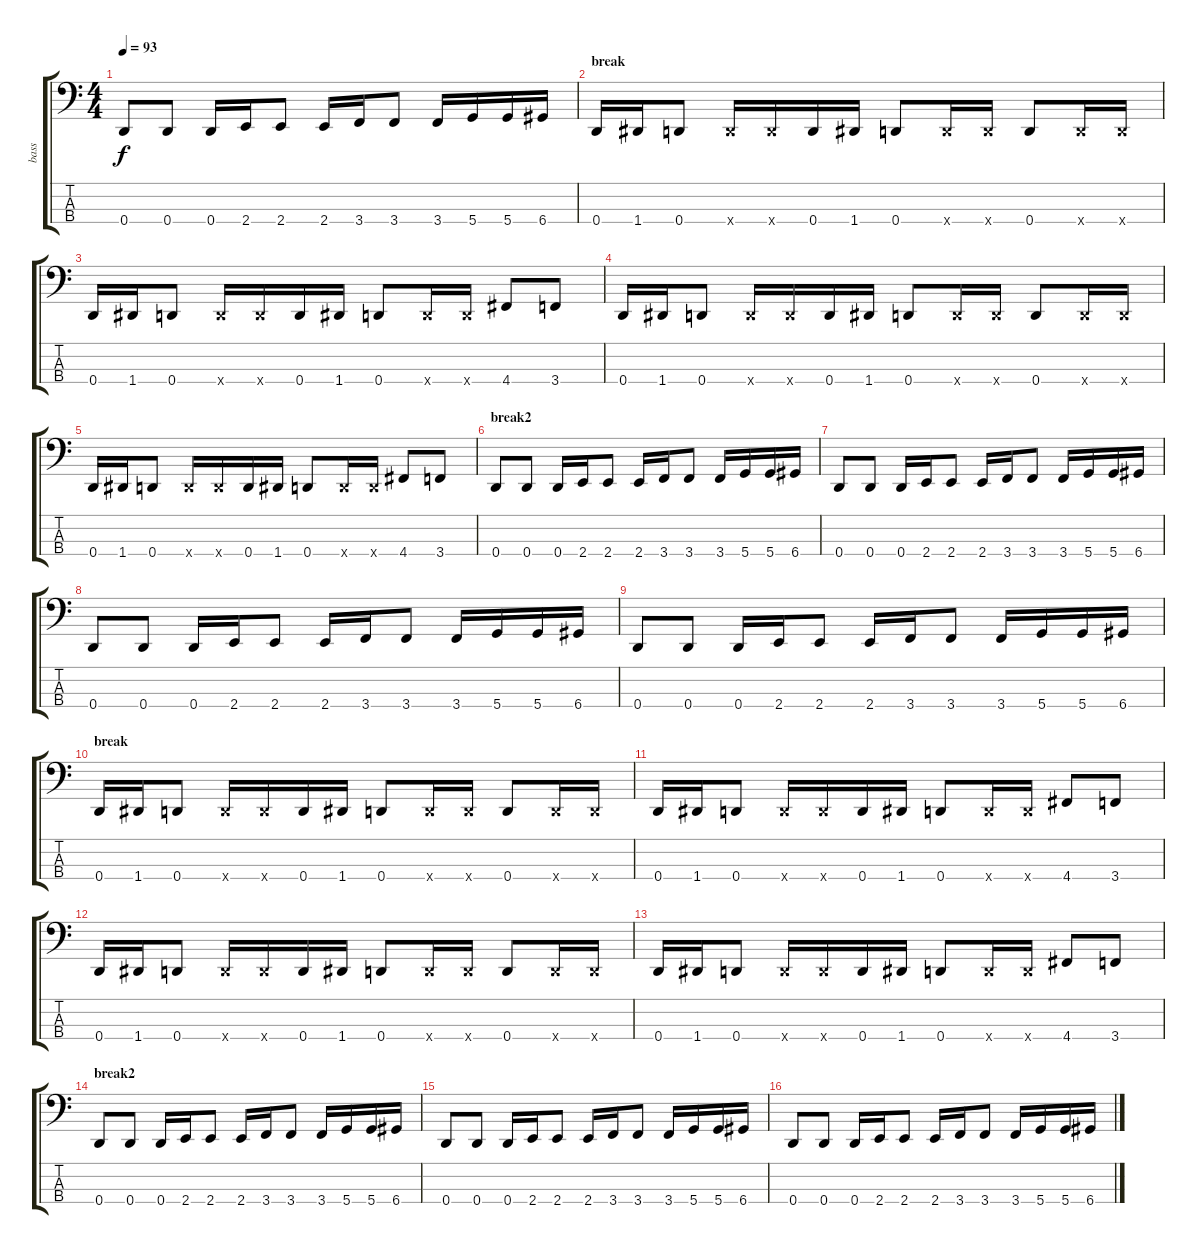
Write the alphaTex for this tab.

\track ("bass" "bass") {instrument electricbassfinger}
\staff {score tabs}
\tuning (F2 C2 G1 D1) {hide}
\ts (4 4)
\tempo 93
\clef f4
\ks c
0.4.8{dy f} 0.4.8 0.4.16 2.4.16 2.4.8 2.4.16 3.4.16 3.4.8 3.4.16 5.4.16 5.4.16 6.4.16 |
\section ("" "break")
0.4.16 1.4.16 0.4.8 0.4{x}.16 0.4{x}.16 0.4.16 1.4.16 0.4.8 0.4{x}.16 0.4{x}.16 0.4.8 0.4{x}.16 0.4{x}.16 |
0.4.16 1.4.16 0.4.8 0.4{x}.16 0.4{x}.16 0.4.16 1.4.16 0.4.8 0.4{x}.16 0.4{x}.16 4.4.8 3.4.8 |
0.4.16 1.4.16 0.4.8 0.4{x}.16 0.4{x}.16 0.4.16 1.4.16 0.4.8 0.4{x}.16 0.4{x}.16 0.4.8 0.4{x}.16 0.4{x}.16 |
0.4.16 1.4.16 0.4.8 0.4{x}.16 0.4{x}.16 0.4.16 1.4.16 0.4.8 0.4{x}.16 0.4{x}.16 4.4.8 3.4.8 |
\section ("" "break2")
0.4.8 0.4.8 0.4.16 2.4.16 2.4.8 2.4.16 3.4.16 3.4.8 3.4.16 5.4.16 5.4.16 6.4.16 |
0.4.8 0.4.8 0.4.16 2.4.16 2.4.8 2.4.16 3.4.16 3.4.8 3.4.16 5.4.16 5.4.16 6.4.16 |
0.4.8 0.4.8 0.4.16 2.4.16 2.4.8 2.4.16 3.4.16 3.4.8 3.4.16 5.4.16 5.4.16 6.4.16 |
0.4.8 0.4.8 0.4.16 2.4.16 2.4.8 2.4.16 3.4.16 3.4.8 3.4.16 5.4.16 5.4.16 6.4.16 |
\section ("" "break")
0.4.16 1.4.16 0.4.8 0.4{x}.16 0.4{x}.16 0.4.16 1.4.16 0.4.8 0.4{x}.16 0.4{x}.16 0.4.8 0.4{x}.16 0.4{x}.16 |
0.4.16 1.4.16 0.4.8 0.4{x}.16 0.4{x}.16 0.4.16 1.4.16 0.4.8 0.4{x}.16 0.4{x}.16 4.4.8 3.4.8 |
0.4.16 1.4.16 0.4.8 0.4{x}.16 0.4{x}.16 0.4.16 1.4.16 0.4.8 0.4{x}.16 0.4{x}.16 0.4.8 0.4{x}.16 0.4{x}.16 |
0.4.16 1.4.16 0.4.8 0.4{x}.16 0.4{x}.16 0.4.16 1.4.16 0.4.8 0.4{x}.16 0.4{x}.16 4.4.8 3.4.8 |
\section ("" "break2")
0.4.8 0.4.8 0.4.16 2.4.16 2.4.8 2.4.16 3.4.16 3.4.8 3.4.16 5.4.16 5.4.16 6.4.16 |
0.4.8 0.4.8 0.4.16 2.4.16 2.4.8 2.4.16 3.4.16 3.4.8 3.4.16 5.4.16 5.4.16 6.4.16 |
0.4.8 0.4.8 0.4.16 2.4.16 2.4.8 2.4.16 3.4.16 3.4.8 3.4.16 5.4.16 5.4.16 6.4.16
